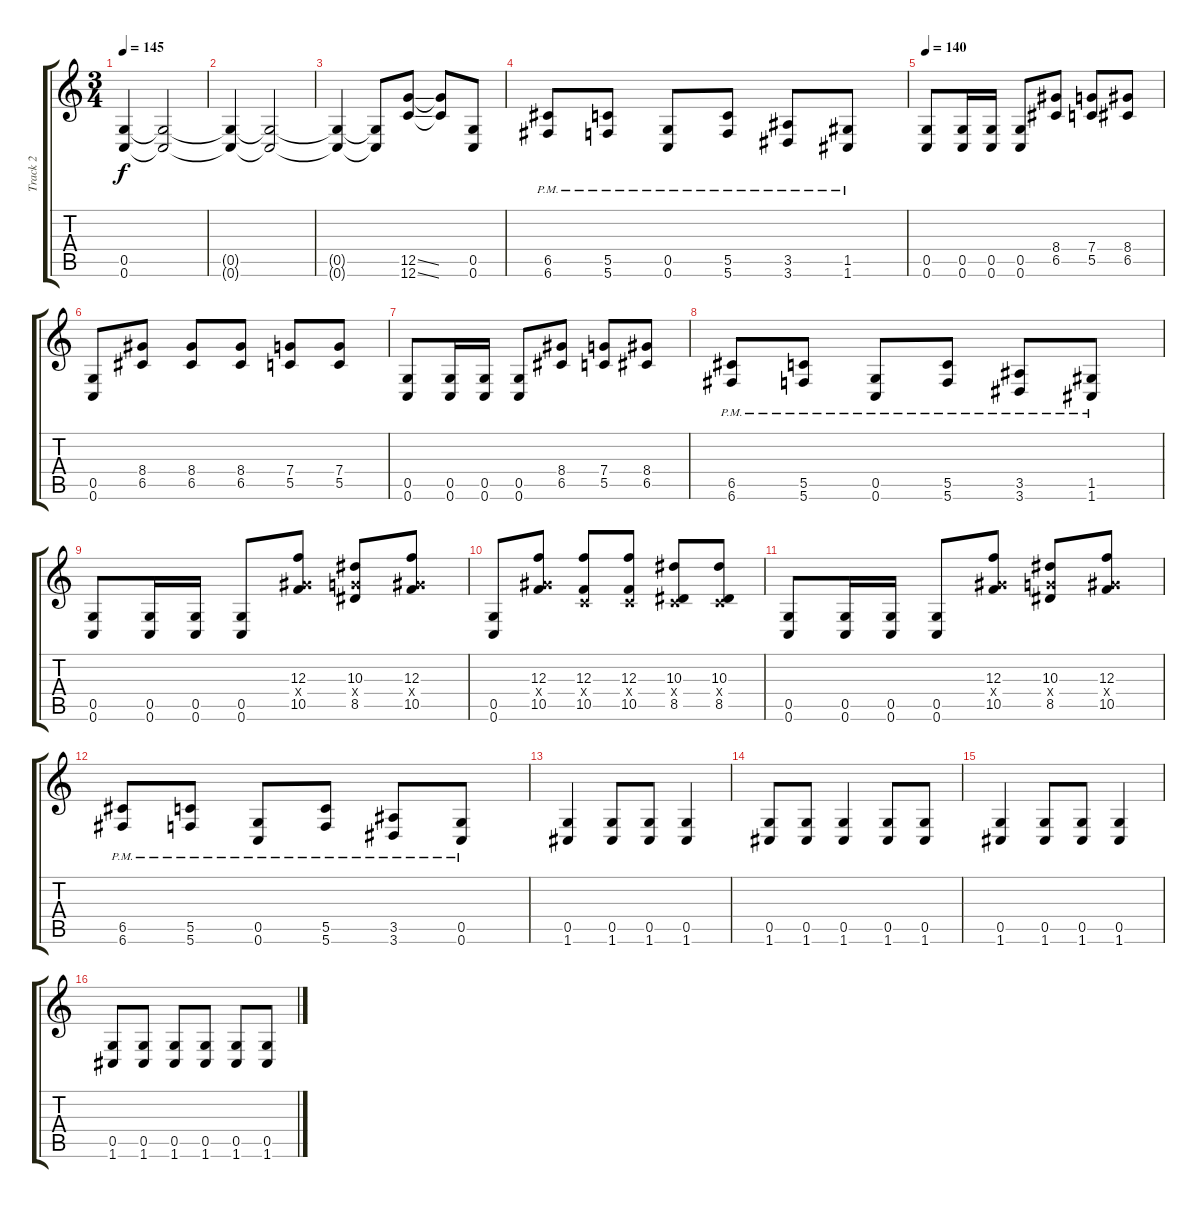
\track ("Track 2" "Track 2") {instrument distortionguitar}
\staff {score tabs}
\tuning (D4 A3 F3 C3 G2 C2) {hide}
\ts (3 4)
\tempo 145
\clef g2
\ks c
(0.5{t} 0.6{t}).4{dy f} (0.5{t} 0.6{t}).2 |
(0.5{t} 0.6{t}).4 (0.5{t} 0.6{t}).2 |
(0.5{t} 0.6{t}).4 (0.5{t} 0.6{t}).8 (12.5{ss} 12.6{ss}).8 (12.5{t} 12.6{t}).8 (0.5 0.6).8 |
(6.5{pm} 6.6{pm}).8 (5.5{pm} 5.6{pm}).8 (0.5{pm} 0.6{pm}).8 (5.5{pm} 5.6{pm}).8 (3.5{pm} 3.6{pm}).8 (1.5{pm} 1.6{pm}).8 |
\tempo 140
(0.5 0.6).8 (0.5 0.6).16 (0.5 0.6).16 (0.5 0.6).8 (8.4 6.5).8 (7.4 5.5).8 (8.4 6.5).8 |
(0.5 0.6).8 (8.4 6.5).8 (8.4 6.5).8 (8.4 6.5).8 (7.4 5.5).8 (7.4 5.5).8 |
(0.5 0.6).8 (0.5 0.6).16 (0.5 0.6).16 (0.5 0.6).8 (8.4 6.5).8 (7.4 5.5).8 (8.4 6.5).8 |
(6.5{pm} 6.6{pm}).8 (5.5{pm} 5.6{pm}).8 (0.5{pm} 0.6{pm}).8 (5.5{pm} 5.6{pm}).8 (3.5{pm} 3.6{pm}).8 (1.5{pm} 1.6{pm}).8 |
(0.5 0.6).8 (0.5 0.6).16 (0.5 0.6).16 (0.5 0.6).8 (12.3 8.4{x} 10.5).8 (10.3 7.4{x} 8.5).8 (12.3 8.4{x} 10.5).8 |
(0.5 0.6).8 (12.3 8.4{x} 10.5).8 (12.3 0.4{x} 10.5).8 (12.3 0.4{x} 10.5).8 (10.3 0.4{x} 8.5).8 (10.3 0.4{x} 8.5).8 |
(0.5 0.6).8 (0.5 0.6).16 (0.5 0.6).16 (0.5 0.6).8 (12.3 8.4{x} 10.5).8 (10.3 7.4{x} 8.5).8 (12.3 8.4{x} 10.5).8 |
(6.5{pm} 6.6{pm}).8 (5.5{pm} 5.6{pm}).8 (0.5{pm} 0.6{pm}).8 (5.5{pm} 5.6{pm}).8 (3.5{pm} 3.6{pm}).8 (0.5{pm} 0.6{pm}).8 |
(0.5 1.6).4 (0.5 1.6).8 (0.5 1.6).8 (0.5 1.6).4 |
(0.5 1.6).8 (0.5 1.6).8 (0.5 1.6).4 (0.5 1.6).8 (0.5 1.6).8 |
(0.5 1.6).4 (0.5 1.6).8 (0.5 1.6).8 (0.5 1.6).4 |
(0.5 1.6).8 (0.5 1.6).8 (0.5 1.6).8 (0.5 1.6).8 (0.5 1.6).8 (0.5 1.6).8
